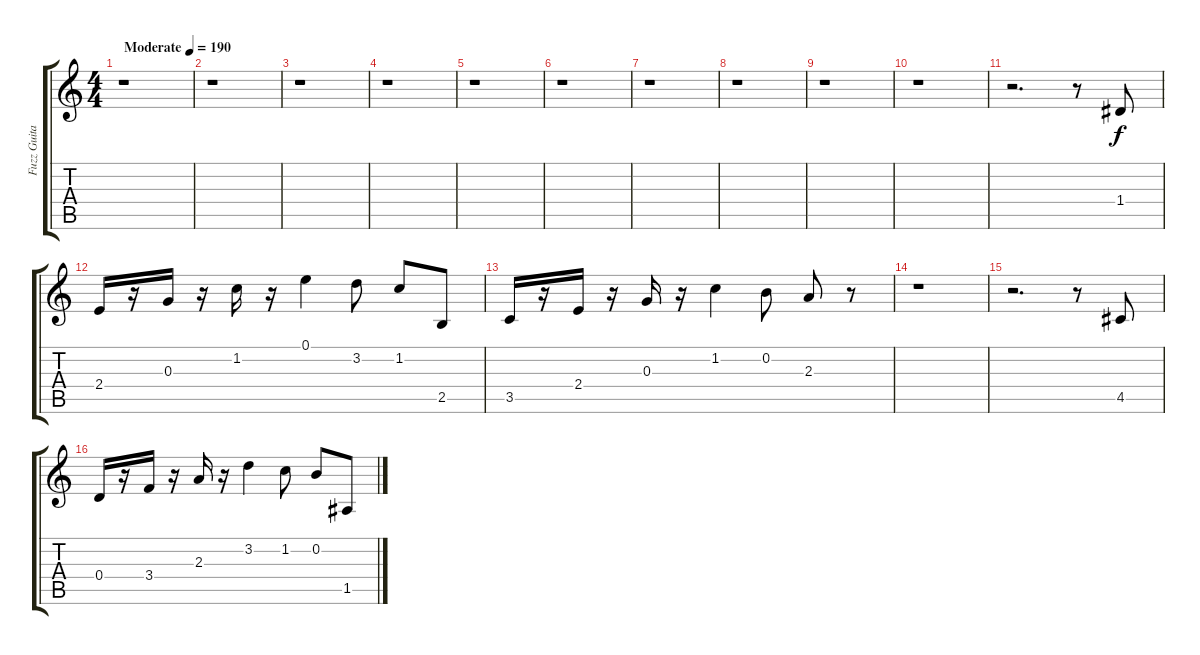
\track ("Fuzz Guitar" "Fuzz Guita") {instrument overdrivenguitar}
\staff {score tabs}
\tuning (E4 B3 G3 D3 A2 E2) {hide}
\ts (4 4)
\tempo (190 "Moderate")
\clef g2
\ks c
r.1{dy f instrument overdrivenguitar} |
r.1 |
r.1 |
r.1 |
r.1 |
r.1 |
r.1 |
r.1 |
r.1 |
r.1 |
r.2{d} r.8 1.4.8 |
2.4.16 r.16 0.3.16 r.16 1.2.16 r.16 0.1.4 3.2.8 1.2.8 2.5.8 |
3.5.16 r.16 2.4.16 r.16 0.3.16 r.16 1.2.4 0.2.8 2.3.8 r.8 |
r.1 |
r.2{d} r.8 4.5.8 |
0.4.16 r.16 3.4.16 r.16 2.3.16 r.16 3.2.4 1.2.8 0.2.8 1.5.8
